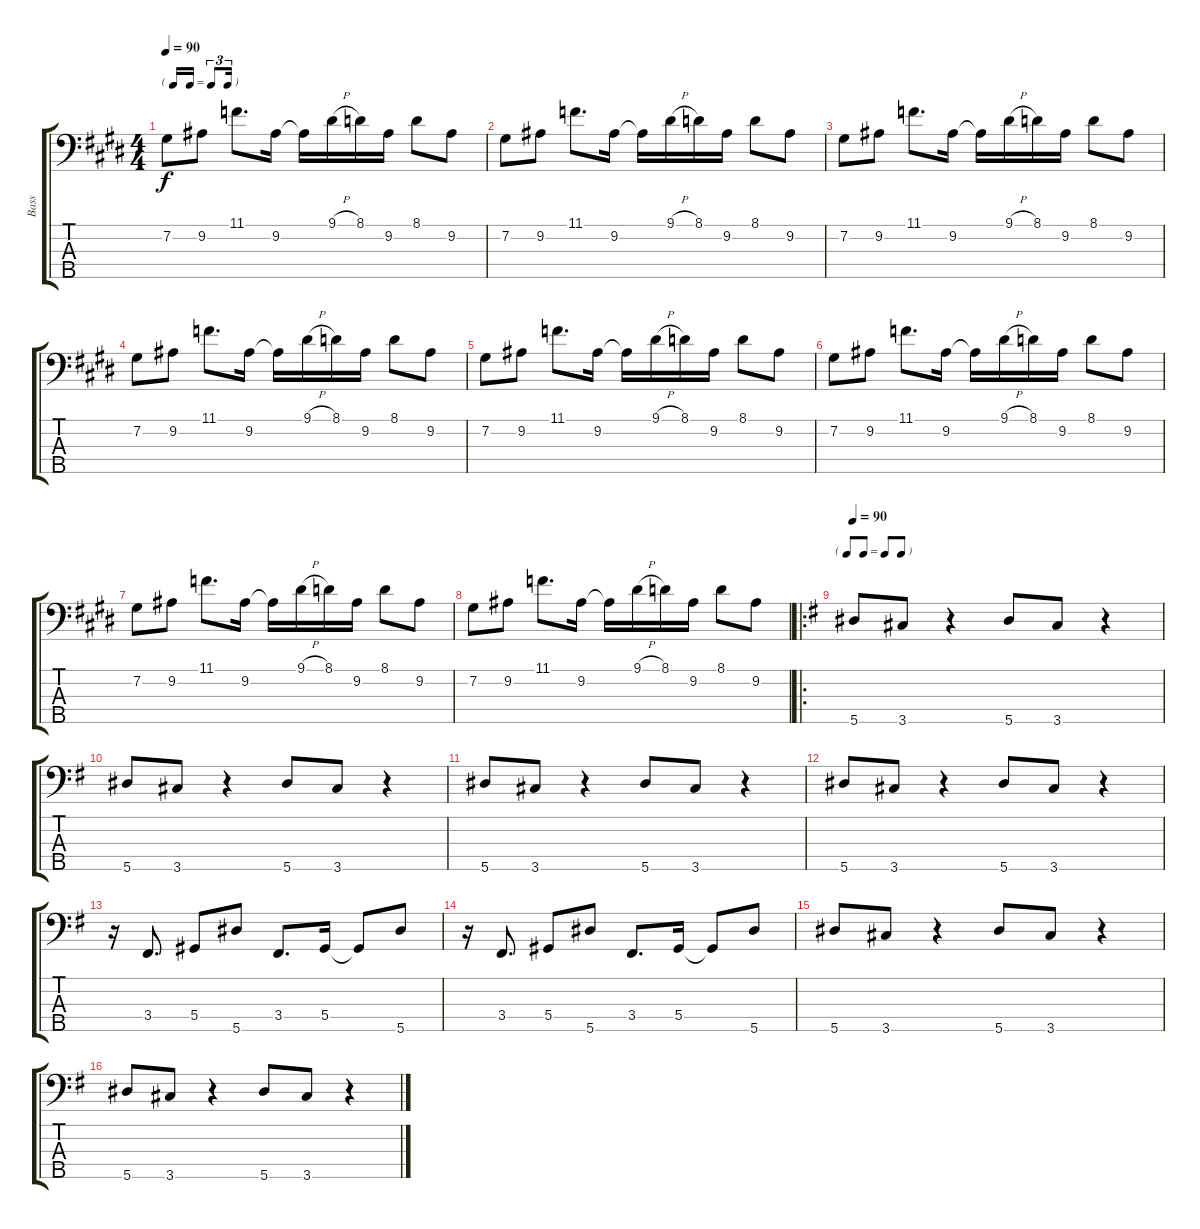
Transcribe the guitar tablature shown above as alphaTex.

\track ("Bass" "Bass") {instrument electricbasspick}
\staff {score tabs}
\tuning (Gb2 Db2 Ab1 Eb1 Bb1) {hide}
\ts (4 4)
\tf triplet16th
\tempo 90
\clef f4
\ks e
7.2.8{dy f instrument electricbasspick} 9.2.8 11.1.8{d} 9.2.16 9.2{t}.16 9.1{h}.16 8.1.16 9.2.16 8.1.8 9.2.8 |
\ks c#minor
7.2.8 9.2.8 11.1.8{d} 9.2.16 9.2{t}.16 9.1{h}.16 8.1.16 9.2.16 8.1.8 9.2.8 |
7.2.8 9.2.8 11.1.8{d} 9.2.16 9.2{t}.16 9.1{h}.16 8.1.16 9.2.16 8.1.8 9.2.8 |
7.2.8 9.2.8 11.1.8{d} 9.2.16 9.2{t}.16 9.1{h}.16 8.1.16 9.2.16 8.1.8 9.2.8 |
\ks e
7.2.8 9.2.8 11.1.8{d} 9.2.16 9.2{t}.16 9.1{h}.16 8.1.16 9.2.16 8.1.8 9.2.8 |
\ks c#minor
7.2.8 9.2.8 11.1.8{d} 9.2.16 9.2{t}.16 9.1{h}.16 8.1.16 9.2.16 8.1.8 9.2.8 |
7.2.8 9.2.8 11.1.8{d} 9.2.16 9.2{t}.16 9.1{h}.16 8.1.16 9.2.16 8.1.8 9.2.8 |
7.2.8 9.2.8 11.1.8{d} 9.2.16 9.2{t}.16 9.1{h}.16 8.1.16 9.2.16 8.1.8 9.2.8 |
\ro
\tf none
\tempo 90
\ks g
5.5.8 3.5.8 r.4 5.5.8 3.5.8 r.4 |
5.5.8 3.5.8 r.4 5.5.8 3.5.8 r.4 |
5.5.8 3.5.8 r.4 5.5.8 3.5.8 r.4 |
5.5.8 3.5.8 r.4 5.5.8 3.5.8 r.4 |
r.16 3.4.8{d} 5.4.8 5.5.8 3.4.8{d} 5.4.16 5.4{t}.8 5.5.8 |
r.16 3.4.8{d} 5.4.8 5.5.8 3.4.8{d} 5.4.16 5.4{t}.8 5.5.8 |
5.5.8 3.5.8 r.4 5.5.8 3.5.8 r.4 |
5.5.8 3.5.8 r.4 5.5.8 3.5.8 r.4
